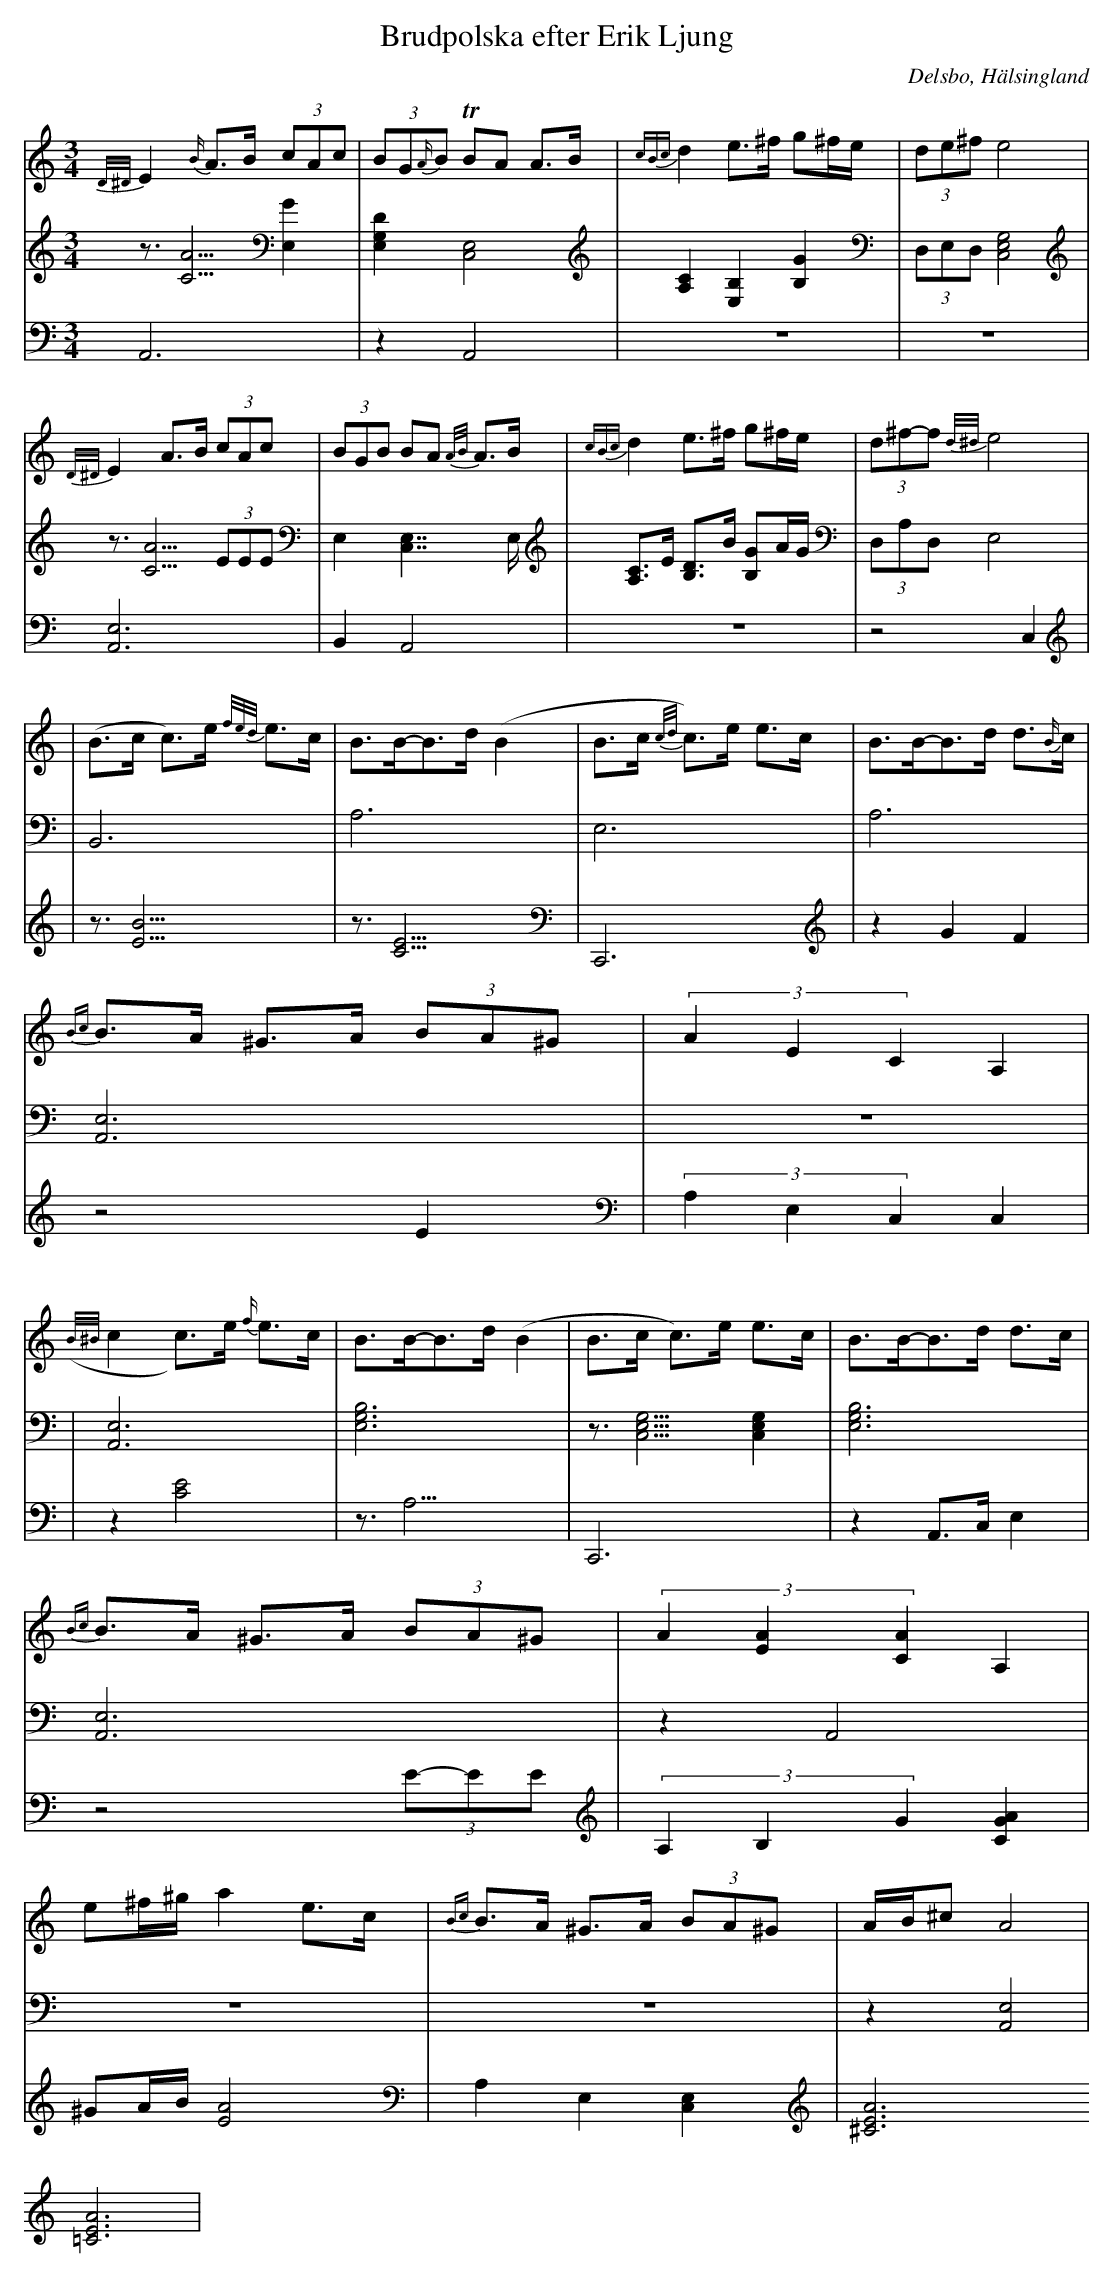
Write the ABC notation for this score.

X:1
T: Brudpolska efter Erik Ljung
Q: 105
O: Delsbo, Hälsingland
M: 3/4
L: 1/8
K: Am
V:1
V:2
V:3 =Merge
V:1
{D/^D/}E2 {B/}A>B (3cAc| (3BG{A/}B TBA A>B|{cBc}d2 e>^f g^f/e/|(3de^f e4 |
{D/^D/}E2 A>B (3cAc| (3BGB BA {A/B/}A>B|{cBc}d2 e>^f g^f/e/|(3d^f-f {d/^d/}e4 |
|(B>c c)>e {f/e/d/}e>c|B>B-B>d (B2|B>c {c/d/}c)>e e>c|B>B-B>d d>{B/}c|
{Bc}B>A ^G>A (3BA^G|(3A2E2C2 A,2|
({B/^B/}c2 c)>e {f/}e>c|B>B-B>d (B2|B>c c)>e e>c|B>B-B>d d>c|
{Bc}B>A ^G>A (3BA^G|(3A2[A2E2][A2C2] A,2|
e^f/^g/ a2 e>c|{Bc}B>A ^G>A (3BA^G|A/B/^c A4|
V:2
z3/2[A5/2C5/2] [E,2G2]|[D2E,2G,2] [C,4E,4]|[A,2C2] [E,2B,2] [B,2G2]|(3D,E,D, [E,4G,4C,4]|
z3/2 [A5/2C5/2] (3EEE|E,2 [C,7/2E,7/2]E,/|[A,C]>E [B,D]>B [B,G]A/G/|(3D,A,D, [E,4]|
|[B,,6]|[A,6]|E,6|A,6|
[A,,6E,6]|z6|
|[A,,6E,6]|[E,6G,6B,6]|z3/2[E,5/2G,5/2C,5/2] [E,2G,2C,2]|[E,6G,6B,6]|
[A,,6E,6]|z2 A,,4|
z6|z6|z2 [A,,4E,4]|
V:3
A,,6|z2 A,,4|z6|z6|
[A,,6E,6]|B,,2 A,,4|z6|z4  C,2|
|z3/2[B9/2E9/2]|z3/2[C9/2E9/2]|C,,6|z2 G2 F2|
z4 E2|(3A,2E,2C,2 [C,2]|
|z2 [C4E4]|z3<A,3|C,,6|z2 A,,>C, E,2|
z4 (3E-EE|(3A,2B,2G2 [G2A2C2]|
^GA/B/ [A4E4]|A,2 E,2 [C,2E,2]|[A6^C6E6] [A6=C6E6]|
